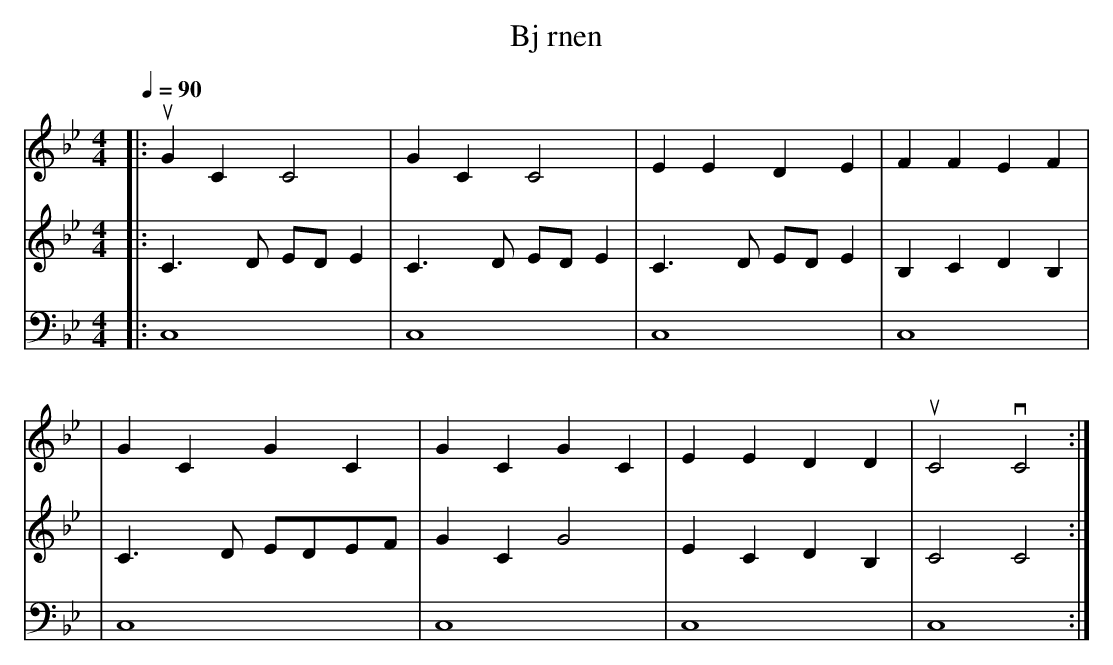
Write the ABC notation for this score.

X:1
T: Bj rnen
M: 4/4
L: 1/4
Q: 90
K: Bb
[V:1] [|: uGC C2 | GC C2 | EE DE | FF EF |
[V:2] [|: C3/2D/2 E/2D/2 E | C3/2D/2 E/2D/2 E | C3/2D/2 E/2D/2 E | B,C DB, |
[V:3] [|: C,4 | C,4 | C,4 | C,4 |
[V:1] | GC GC | GC GC | EE DD | uC2 vC2 :|]
[V:2] | C3/2D/2 E/2D/2E/2F/2 | GC G2 | EC DB, | C2 C2 :|]
[V:3] | C,4 | C,4 | C,4 | C,4 :|]
